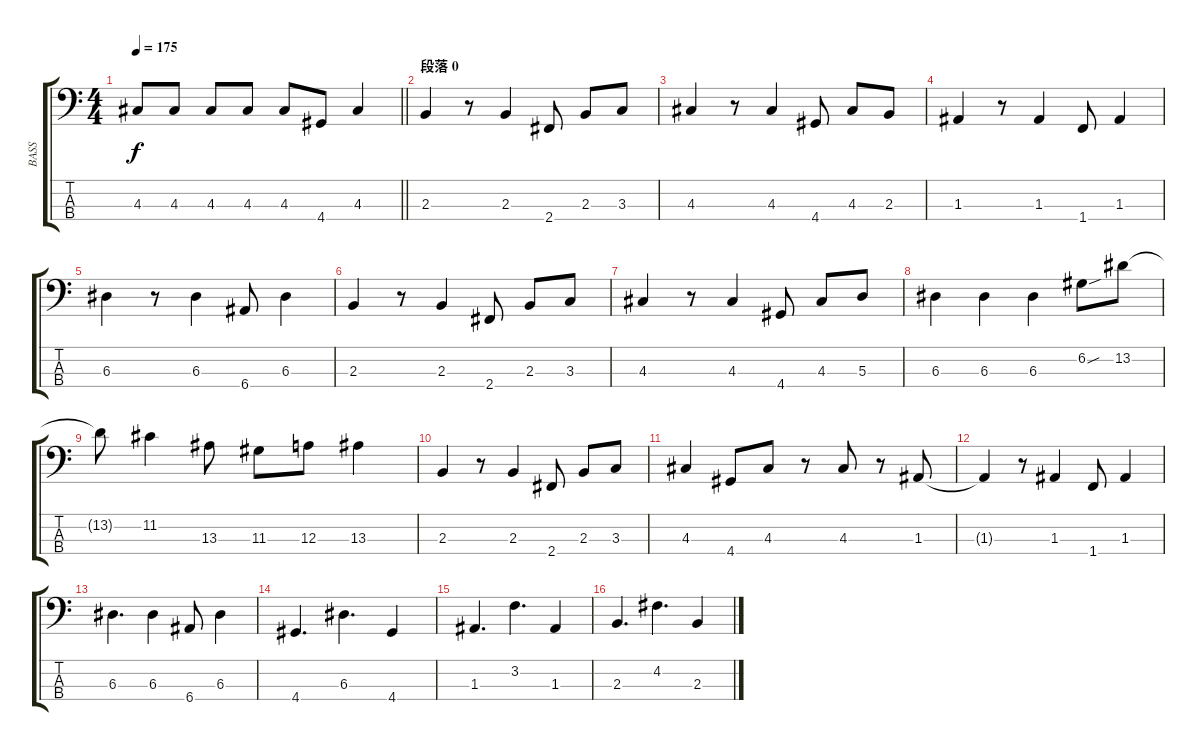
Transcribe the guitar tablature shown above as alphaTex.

\track ("BASS" "BASS") {instrument electricbassfinger}
\staff {score tabs}
\tuning (G2 D2 A1 E1) {hide}
\ts (4 4)
\tempo 175
\clef f4
\barLineRight lightlight
\ks c
4.3{t}.8{dy f} 4.3.8 4.3.8 4.3.8 4.3.8 4.4.8 4.3.4 |
\section ("" "段落 0")
2.3.4 r.8 2.3.4 2.4.8 2.3.8 3.3.8 |
4.3.4 r.8 4.3.4 4.4.8 4.3.8 2.3.8 |
1.3.4 r.8 1.3.4 1.4.8 1.3.4 |
6.3.4 r.8 6.3.4 6.4.8 6.3.4 |
2.3.4 r.8 2.3.4 2.4.8 2.3.8 3.3.8 |
4.3.4 r.8 4.3.4 4.4.8 4.3.8 5.3.8 |
6.3.4 6.3.4 6.3.4 6.2{sou}.8 13.2.8 |
13.2{t}.8 11.2.4 13.3.8 11.3.8 12.3.8 13.3.4 |
2.3.4 r.8 2.3.4 2.4.8 2.3.8 3.3.8 |
4.3.4 4.4.8 4.3.8 r.8 4.3.8 r.8 1.3.8 |
1.3{t}.4 r.8 1.3.4 1.4.8 1.3.4 |
6.3.4{d} 6.3.4 6.4.8 6.3.4 |
4.4.4{d} 6.3.4{d} 4.4.4 |
1.3.4{d} 3.2.4{d} 1.3.4 |
2.3.4{d} 4.2.4{d} 2.3.4
